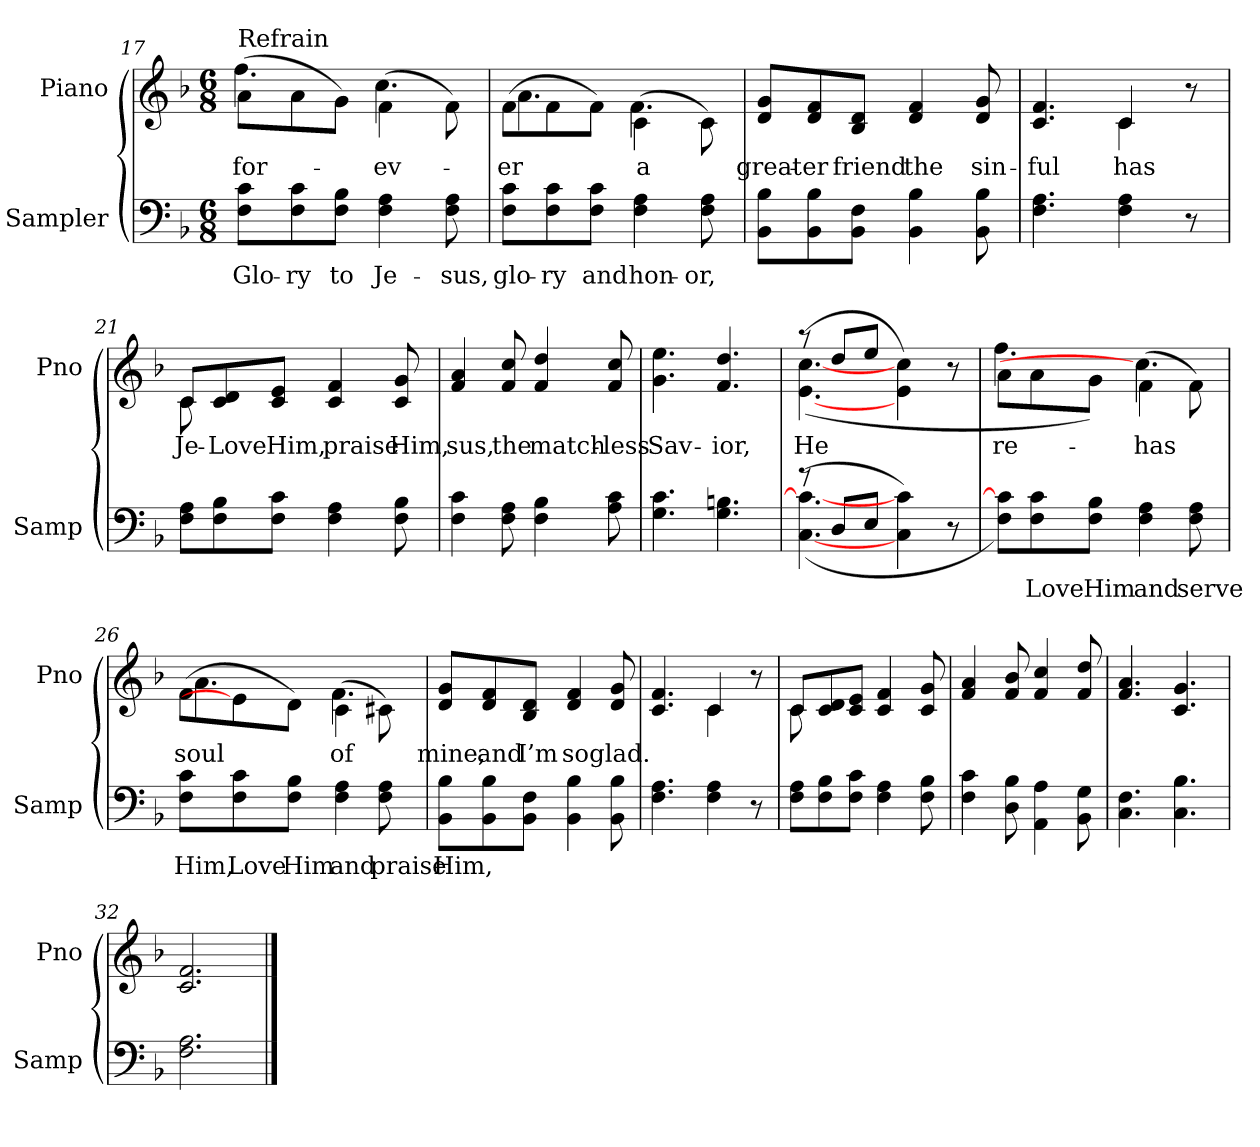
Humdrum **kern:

**kern	**text	**kern	**text
*part2	*part2	*part1	*part1
*staff2	*staff2	*staff1	*staff1
*I"Sampler	*	*I"Piano	*
*I'Samp	*	*I'Pno	*
*clefF4	*	*clefG2	*
*k[b-]	*	*k[b-]	*
*F:	*	*F:	*
*M6/8	*	*M6/8	*
=17	=17	=17	=17
*	*	*^	*
!	!	!LO:TX:t=Refrain	!	!
8F\ 8c\L	Glo-	(8a\L	4.ff	for-
8F\ 8c\	-ry	8a\	.	.
8F\ 8B-\J	to	8g\J)	.	.
4F\ 4A\	Je-	(4f\	4.cc	-ev-
8F\ 8A\	-sus,	8f\)	.	.
=18	=18	=18	=18	=18
8F\ 8c\L	glo-	(8f\L	4.a	-er
8F\ 8c\	-ry	8f\	.	.
8F\ 8c\J	and	8f\J)	.	.
4F\ 4A\	hon-	(4c\	4.f	a
8F\ 8A\	-or,	8c\)	.	.
*	*	*v	*v	*
=19	=19	=19	=19
8BB-\ 8B-\L	.	8d/ 8g/L	great-
8BB-\ 8B-\	.	8d/ 8f/	-er
8BB-\ 8F\J	.	8B-/ 8d/J	friend
4BB-\ 4B-\	.	4d 4f	the
8BB-\ 8B-\	.	8d 8g	sin-
=20	=20	=20	=20
*	*	*^	*
4.F\ 4.A\	.	4.c 4.f	4.ryy	-ful
4F\ 4A\	.	4c/	4c	has
8r	.	8r	8ryy	.
=21	=21	=21	=21	=21
8F\ 8A\L	.	8c/L	8c	Je-
8F\ 8B-\	.	8c/ 8d/	2ryy	Love
8F\ 8c\J	.	8c/ 8e/J	.	Him,
4F 4A	.	4c 4f	.	praise
8F 8B-	.	8c 8g	8ryy	Him,
*	*	*v	*v	*
=22	=22	=22	=22
4F 4c	.	4f 4a	-sus,
8F 8A	.	8f 8cc	the
4F 4B-	.	4f 4dd	match-
8A 8c	.	8f 8cc	-less
=23	=23	=23	=23
4.G 4.c	.	4.g 4.ee	Sav-
4.G 4.Bn	.	4.f 4.dd	-ior,
=24	=24	=24	=24
*^	*	*^	*
(8r	([4.C 4.c_	.	(8r	([4.e [4.cc	He
8D/L	.	.	8dd/L	.	.
8E/J	.	.	8ee/J	.	.
4C\ 4c\)	4.ryy	.	4e\ 4cc\)	4.ryy	.
8r	.	.	8r	.	.
*v	*v	*	*	*	*
=25	=25	=25	=25	=25
8F\ 8c]\L)	.	8a\L	4.ff	re-
8F\ 8c\	Love	8a\	.	.
8F\ 8B-\J	Him	8g\J)	.	.
4F 4A	and	(4f\	4.cc]	has
8F 8A	serve	8f\)	.	.
=26	=26	=26	=26	=26
8F\ 8c\L	Him,	(8f\L	4.a	soul
8F\ 8c\	Love	8e\]	.	.
8F\ 8B-\J	Him	8d\J)	.	.
4F 4A	and	(4c\	4.f	of
8F 8A	praise	8c#X\)	.	.
*	*	*v	*v	*
=27	=27	=27	=27
8BB-\ 8B-\L	Him,	8d/ 8g/L	mine,
8BB-\ 8B-\	.	8d/ 8f/	and
8BB-\ 8F\J	.	8B-/ 8d/J	I’m
4BB- 4B-	.	4d 4f	so
8BB- 8B-	.	8d 8g	glad.
=28	=28	=28	=28
*	*	*^	*
4.F 4.A	.	4.c/ 4.f/	4.ryy	.
4F 4A	.	4c/	4c	.
8r	.	8r	8ryy	.
=29	=29	=29	=29	=29
8F\ 8A\L	.	8c/L	8c	.
8F\ 8B-\	.	8c/ 8d/	2ryy	.
8F\ 8c\J	.	8c/ 8e/J	.	.
4F 4A	.	4c 4f	.	.
8F 8B-	.	8c 8g	8ryy	.
*	*	*v	*v	*
=30	=30	=30	=30
4F 4c	.	4f 4a	.
8D 8B-	.	8f 8b-	.
4AA 4A	.	4f 4cc	.
8BB- 8G	.	8f 8dd	.
=31	=31	=31	=31
4.C 4.F	.	4.f 4.a	.
4.C 4.B-	.	4.c 4.g	.
=32	=32	=32	=32
2.F 2.A	.	2.c 2.f	.
==	==	==	==
*-	*-	*-	*-
